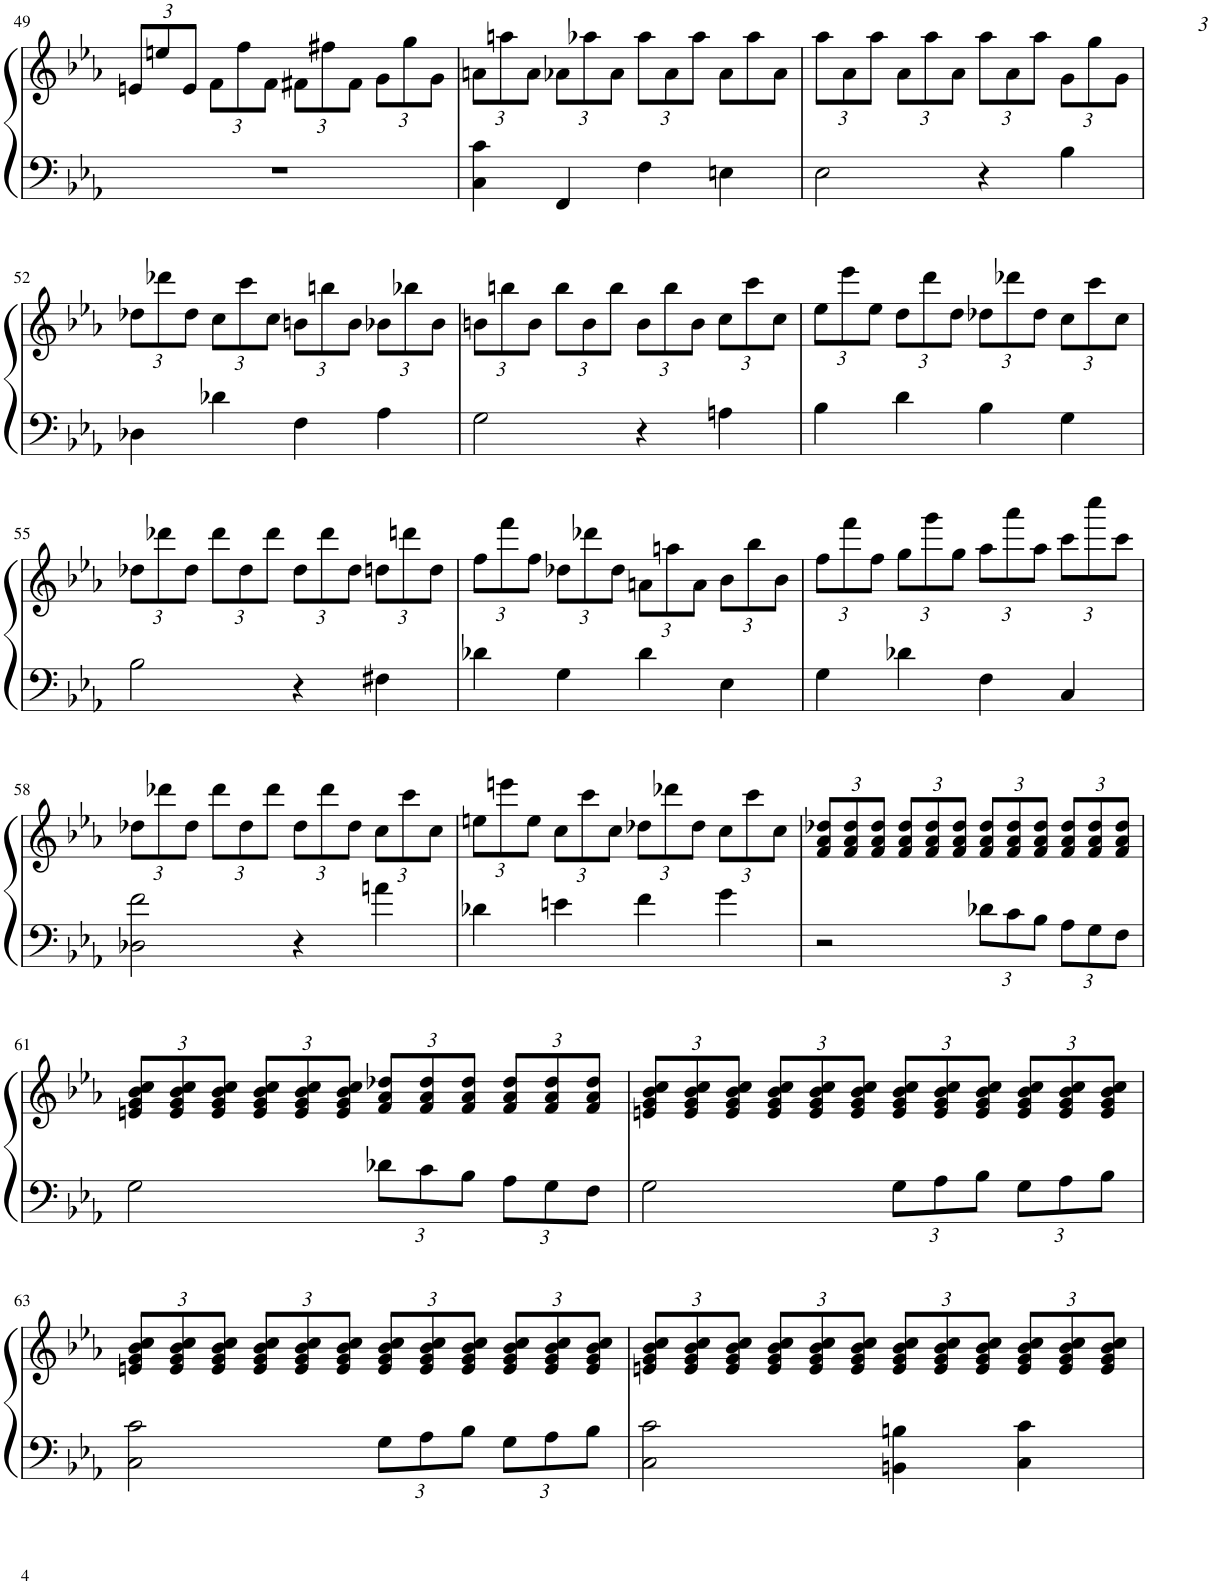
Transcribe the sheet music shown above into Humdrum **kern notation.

**kern	**kern
*part1	*part1
*staff2	*staff1
*I"Piano	*
*I'Pno.	*
!!LO:PB:g=z
*clefF4	*clefG2
*k[b-e-a-]	*k[b-e-a-]
*M4/4	*M4/4
*	*Xbrackettup
=49	=49
1r	12en/L
.	12een/
.	12e/J
.	12f\L
.	12ff\
.	12f\J
.	12f#X\L
.	12ff#X\
.	12f#\J
.	12g\L
.	12gg\
.	12g\J
=50	=50
4C\ 4c\	12an\L
.	12aan\
.	12a\J
4FF/	12a-X\L
.	12aa-X\
.	12a-\J
4F\	12aa-\L
.	12a-\
.	12aa-\J
4En\	12a-\L
.	12aa-\
.	12a-\J
=51	=51
2E-\	12aa-\L
.	12a-\
.	12aa-\J
.	12a-\L
.	12aa-\
.	12a-\J
4r	12aa-\L
.	12a-\
.	12aa-\J
4B-\	12g\L
.	12gg\
.	12g\J
!!LO:LB:g=z
=52	=52
4D-X\	12dd-X\L
.	12ddd-X\
.	12dd-\J
4d-X\	12cc\L
.	12ccc\
.	12cc\J
4F\	12bn\L
.	12bbn\
.	12b\J
4A-\	12b-X\L
.	12bb-X\
.	12b-\J
=53	=53
2G\	12bn\L
.	12bbn\
.	12b\J
.	12bb\L
.	12b\
.	12bb\J
4r	12b\L
.	12bb\
.	12b\J
4An\	12cc\L
.	12ccc\
.	12cc\J
=54	=54
4B-\	12ee-\L
.	12eee-\
.	12ee-\J
4d\	12dd\L
.	12ddd\
.	12dd\J
4B-\	12dd-X\L
.	12ddd-X\
.	12dd-\J
4G\	12cc\L
.	12ccc\
.	12cc\J
!!LO:LB:g=z
=55	=55
2B-\	12dd-X\L
.	12ddd-X\
.	12dd-\J
.	12ddd-\L
.	12dd-\
.	12ddd-\J
4r	12dd-\L
.	12ddd-\
.	12dd-\J
4F#X\	12ddn\L
.	12dddn\
.	12dd\J
=56	=56
4d-X\	12ff\L
.	12fff\
.	12ff\J
4G\	12dd-X\L
.	12ddd-X\
.	12dd-\J
4d-\	12an\L
.	12aan\
.	12a\J
4E-\	12b-\L
.	12bb-\
.	12b-\J
=57	=57
4G\	12ff\L
.	12fff\
.	12ff\J
4d-X\	12gg\L
.	12ggg\
.	12gg\J
4F\	12aa-\L
.	12aaa-\
.	12aa-\J
4C/	12ccc\L
.	12cccc\
.	12ccc\J
!!LO:LB:g=z
=58	=58
2D-X\ 2f\	12dd-X\L
.	12ddd-X\
.	12dd-\J
.	12ddd-\L
.	12dd-\
.	12ddd-\J
4r	12dd-\L
.	12ddd-\
.	12dd-\J
4an\	12cc\L
.	12ccc\
.	12cc\J
=59	=59
4d-X\	12een\L
.	12eeen\
.	12ee\J
4en\	12cc\L
.	12ccc\
.	12cc\J
4f\	12dd-X\L
.	12ddd-X\
.	12dd-\J
4g\	12cc\L
.	12ccc\
.	12cc\J
=60	=60
2r	12f/ 12a-/ 12dd-X/L
.	12f/ 12a-/ 12dd-/
.	12f/ 12a-/ 12dd-/J
.	12f/ 12a-/ 12dd-/L
.	12f/ 12a-/ 12dd-/
.	12f/ 12a-/ 12dd-/J
*Xbrackettup	*
12d-X\L	12f/ 12a-/ 12dd-/L
12c\	12f/ 12a-/ 12dd-/
12B-\J	12f/ 12a-/ 12dd-/J
12A-\L	12f/ 12a-/ 12dd-/L
12G\	12f/ 12a-/ 12dd-/
12F\J	12f/ 12a-/ 12dd-/J
!!LO:LB:g=z
=61	=61
2G\	12en/ 12g/ 12b-/ 12cc/L
.	12e/ 12g/ 12b-/ 12cc/
.	12e/ 12g/ 12b-/ 12cc/J
.	12e/ 12g/ 12b-/ 12cc/L
.	12e/ 12g/ 12b-/ 12cc/
.	12e/ 12g/ 12b-/ 12cc/J
12d-X\L	12f/ 12a-/ 12dd-X/L
12c\	12f/ 12a-/ 12dd-/
12B-\J	12f/ 12a-/ 12dd-/J
12A-\L	12f/ 12a-/ 12dd-/L
12G\	12f/ 12a-/ 12dd-/
12F\J	12f/ 12a-/ 12dd-/J
=62	=62
2G\	12en/ 12g/ 12b-/ 12cc/L
.	12e/ 12g/ 12b-/ 12cc/
.	12e/ 12g/ 12b-/ 12cc/J
.	12e/ 12g/ 12b-/ 12cc/L
.	12e/ 12g/ 12b-/ 12cc/
.	12e/ 12g/ 12b-/ 12cc/J
12G\L	12e/ 12g/ 12b-/ 12cc/L
12A-\	12e/ 12g/ 12b-/ 12cc/
12B-\J	12e/ 12g/ 12b-/ 12cc/J
12G\L	12e/ 12g/ 12b-/ 12cc/L
12A-\	12e/ 12g/ 12b-/ 12cc/
12B-\J	12e/ 12g/ 12b-/ 12cc/J
!!LO:LB:g=z
=63	=63
2C\ 2c\	12en/ 12g/ 12b-/ 12cc/L
.	12e/ 12g/ 12b-/ 12cc/
.	12e/ 12g/ 12b-/ 12cc/J
.	12e/ 12g/ 12b-/ 12cc/L
.	12e/ 12g/ 12b-/ 12cc/
.	12e/ 12g/ 12b-/ 12cc/J
12G\L	12e/ 12g/ 12b-/ 12cc/L
12A-\	12e/ 12g/ 12b-/ 12cc/
12B-\J	12e/ 12g/ 12b-/ 12cc/J
12G\L	12e/ 12g/ 12b-/ 12cc/L
12A-\	12e/ 12g/ 12b-/ 12cc/
12B-\J	12e/ 12g/ 12b-/ 12cc/J
=64	=64
2C\ 2c\	12en/ 12g/ 12b-/ 12cc/L
.	12e/ 12g/ 12b-/ 12cc/
.	12e/ 12g/ 12b-/ 12cc/J
.	12e/ 12g/ 12b-/ 12cc/L
.	12e/ 12g/ 12b-/ 12cc/
.	12e/ 12g/ 12b-/ 12cc/J
4BBn\ 4Bn\	12e/ 12g/ 12b-/ 12cc/L
.	12e/ 12g/ 12b-/ 12cc/
.	12e/ 12g/ 12b-/ 12cc/J
4C\ 4c\	12e/ 12g/ 12b-/ 12cc/L
.	12e/ 12g/ 12b-/ 12cc/
.	12e/ 12g/ 12b-/ 12cc/J
=	=
*-	*-
